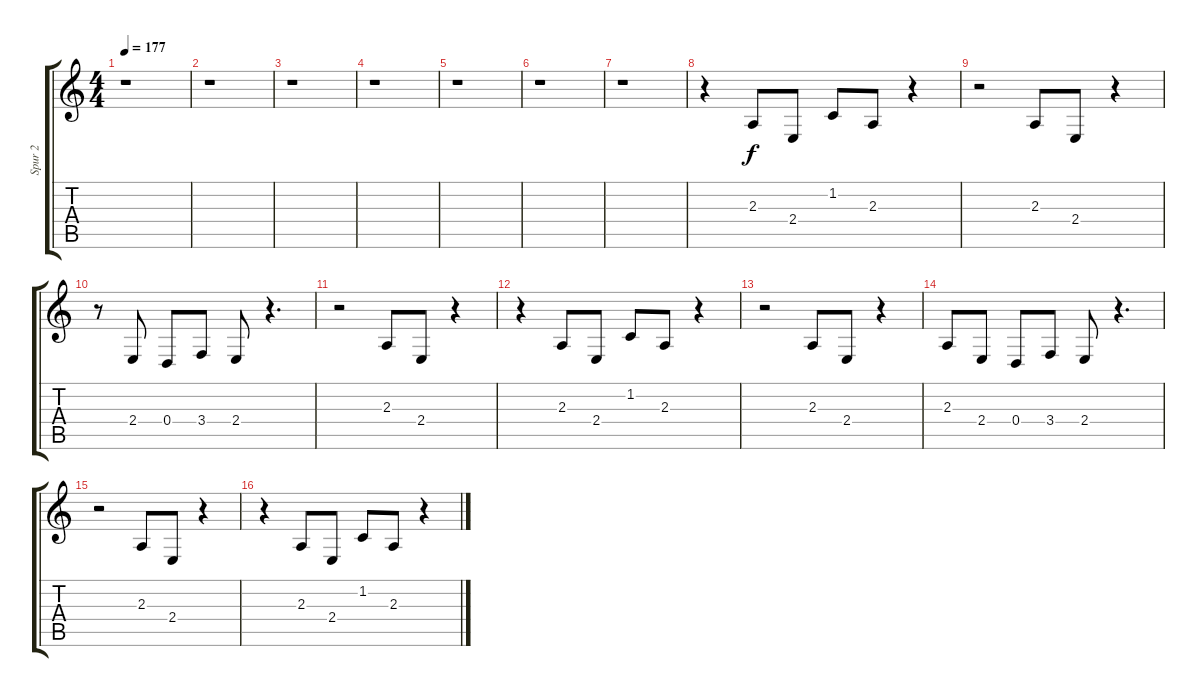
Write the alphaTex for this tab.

\track ("Spur 2" "Spur 2") {instrument lead8bassandlead}
\staff {score tabs}
\tuning (E4 B3 G3 D3 A2 E2) {hide}
\ts (4 4)
\tempo 177
\clef g2
\ks c
r.1{dy f} |
r.1 |
r.1 |
r.1 |
r.1 |
r.1 |
r.1 |
r.4 2.3.8 2.4.8 1.2.8 2.3.8 r.4 |
r.2 2.3.8 2.4.8 r.4 |
r.8 2.4.8 0.4.8 3.4.8 2.4.8 r.4{d} |
r.2 2.3.8 2.4.8 r.4 |
r.4 2.3.8 2.4.8 1.2.8 2.3.8 r.4 |
r.2 2.3.8 2.4.8 r.4 |
2.3.8 2.4.8 0.4.8 3.4.8 2.4.8 r.4{d} |
r.2 2.3.8 2.4.8 r.4 |
r.4 2.3.8 2.4.8 1.2.8 2.3.8 r.4
